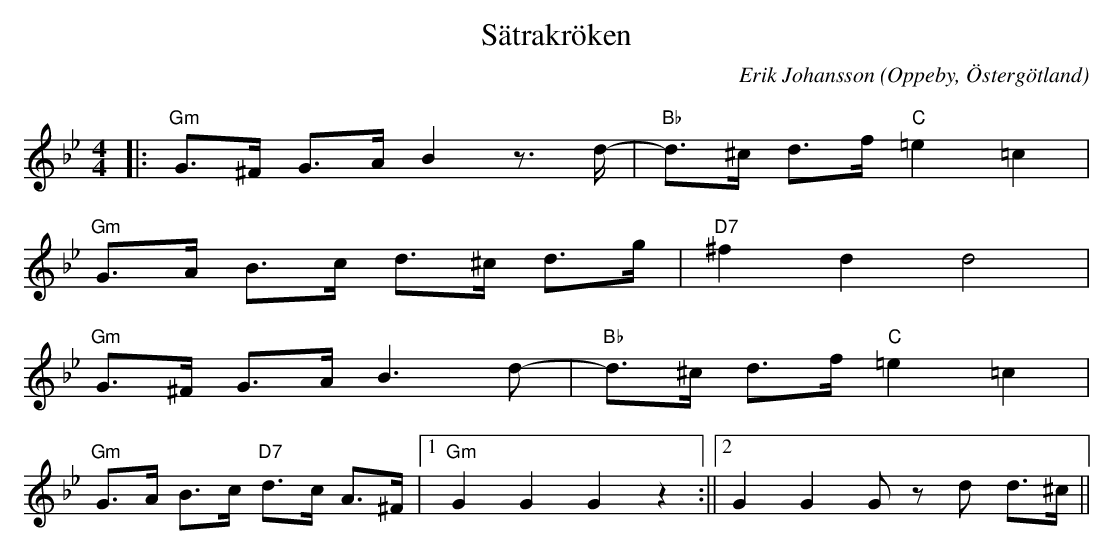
X:1
T:Sätrakröken
C:Erik Johansson
O:Oppeby, Östergötland
Q:130
M:4/4
L:1/8
K:Gm
|:"Gm"G>^F G>A B2 z>d-|"Bb" d>^c d>f"C" =e2 =c2|
  "Gm"G>A B>c d>^c d>g|"D7" ^f2 d2 d4 |
  "Gm"G>^F G>A B3 d-|"Bb" d>^c d>f"C" =e2 =c2|
  "Gm"G>A B>c "D7"d>c A>^F|1"Gm" G2 G2 G2 z2 :||2 G2 G2 G z d d>^c ||
